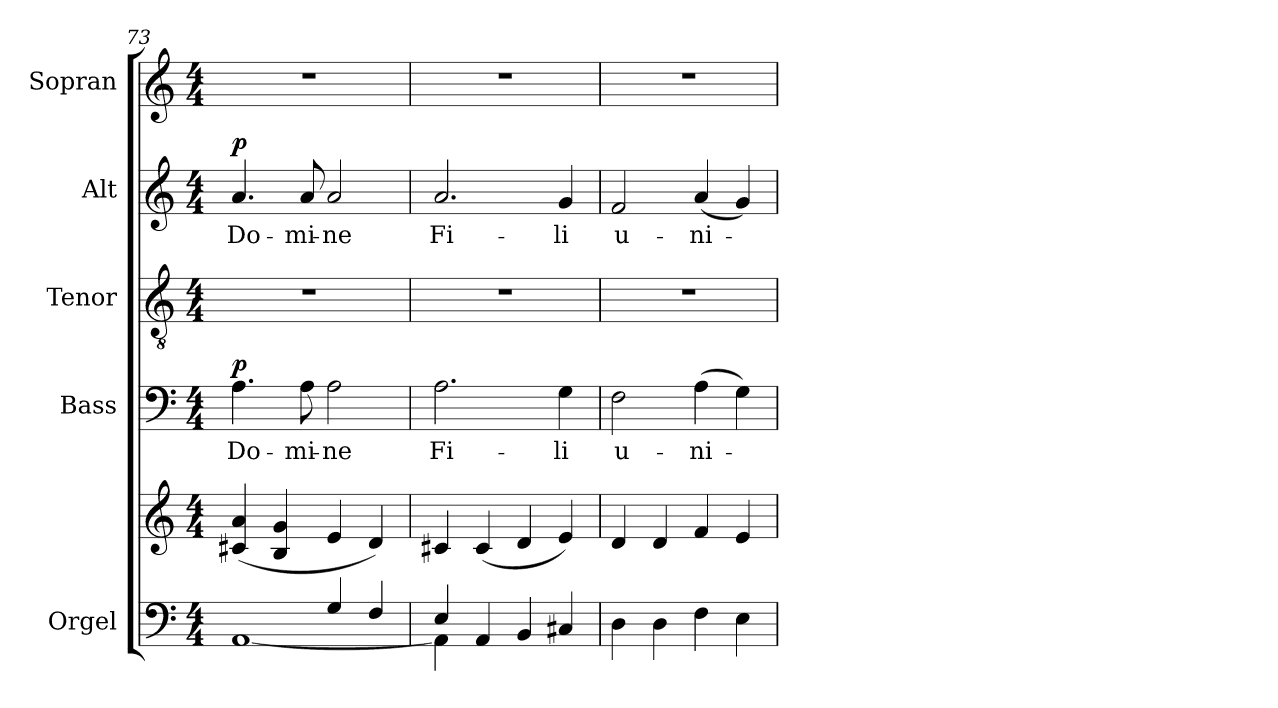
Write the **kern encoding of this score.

**kern	**kern	**kern	**text	**dynam	**kern	**kern	**text	**dynam	**kern
*part5	*part5	*part4	*part4	*part4	*part3	*part2	*part2	*part2	*part1
*staff6	*staff5	*staff4	*staff4	*staff4	*staff3	*staff2	*staff2	*staff2	*staff1
*I"Orgel	*	*I"Bass	*	*	*I"Tenor	*I"Alt	*	*	*I"Sopran
*I'Org.	*	*I'B.	*	*	*I'T.	*I'A.	*	*	*I'S.
!!LO:PB:g=z
*clefF4	*clefG2	*clefF4	*	*	*clefGv2	*clefG2	*	*	*clefG2
*k[]	*k[]	*k[]	*	*	*k[]	*k[]	*	*	*k[]
*C:	*C:	*C:	*	*	*C:	*C:	*	*	*C:
*M4/4	*M4/4	*M4/4	*	*	*M4/4	*M4/4	*	*	*M4/4
=73	=73	=73	=73	=73	=73	=73	=73	=73	=73
*^	*	*	*	*	*	*	*	*	*
!	!	!	!	!LO:LY:b	!LO:DY:a	!	!	!LO:LY:b	!LO:DY:a	!
2ryy	[<1AA	(<4c#X/ 4a/	4.A\	Do-	p	1r	4.a/	Do-	p	1r
.	.	4B/ 4g/	.	.	.	.	.	.	.	.
!	!	!	!	!LO:LY:b	!	!	!	!LO:LY:b	!	!
.	.	.	8A\	-mi-	.	.	8a/	-mi-	.	.
!	!	!	!	!LO:LY:b	!	!	!	!LO:LY:b	!	!
4G/	.	4e/	2A\	-ne	.	.	2a/	-ne	.	.
4F/	.	4d/)	.	.	.	.	.	.	.	.
=74	=74	=74	=74	=74	=74	=74	=74	=74	=74	=74
!	!	!	!	!LO:LY:b	!	!	!	!LO:LY:b	!	!
4E/	4AA\]	4c#X/	2.A\	Fi-	.	1r	2.a/	Fi-	.	1r
4AA/	4ryy	(<4c#/	.	.	.	.	.	.	.	.
4BB/	2ryy	4d/	.	.	.	.	.	.	.	.
!	!	!	!	!LO:LY:b	!	!	!	!LO:LY:b	!	!
4C#X/	.	4e/)	4G\	-li	.	.	4g/	-li	.	.
*v	*v	*	*	*	*	*	*	*	*	*
=75	=75	=75	=75	=75	=75	=75	=75	=75	=75
!	!	!	!LO:LY:b	!	!	!	!LO:LY:b	!	!
4D\	4d/	2F\	u-	.	1r	2f/	u-	.	1r
4D\	4d/	.	.	.	.	.	.	.	.
!	!	!	!LO:LY:b	!	!	!	!LO:LY:b	!	!
4F\	4f/	(>4A\	-ni-	.	.	(<4a/	-ni-	.	.
4E\	4e/	4G\)	.	.	.	4g/)	.	.	.
=	=	=	=	=	=	=	=	=	=
*-	*-	*-	*-	*-	*-	*-	*-	*-	*-
